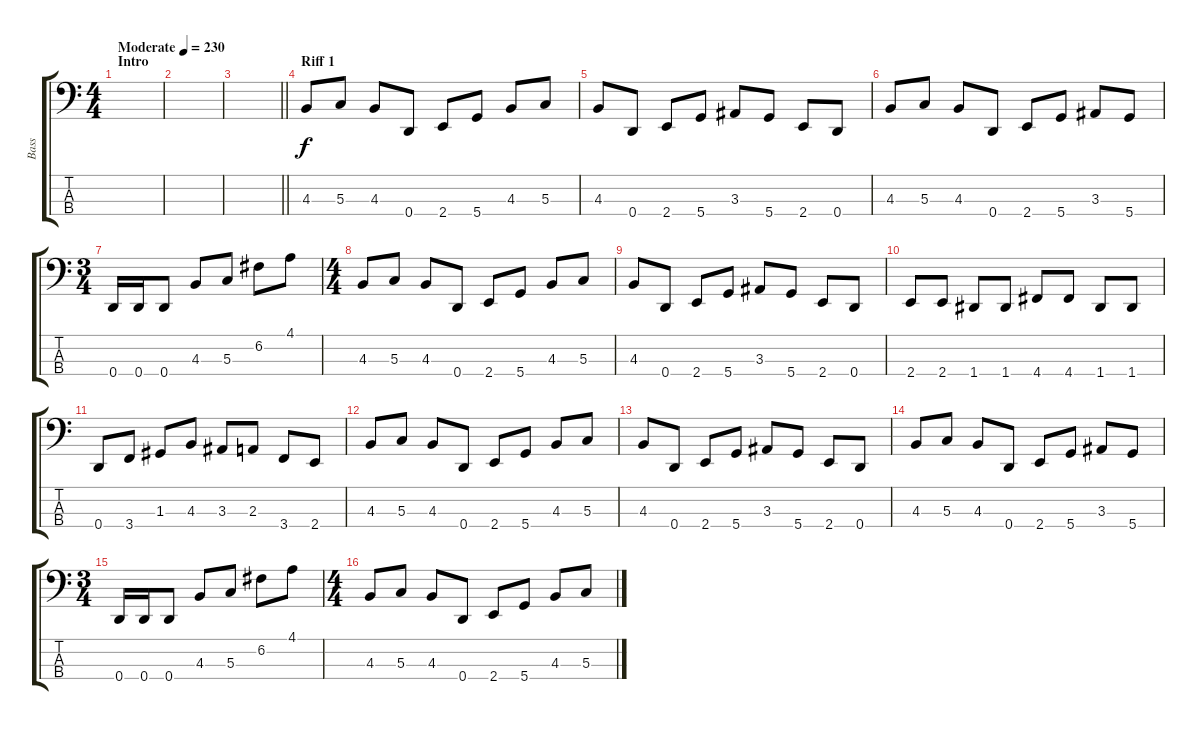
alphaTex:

\track ("Bass" "Bass") {instrument electricbassfinger}
\staff {score tabs}
\tuning (F2 C2 G1 D1) {hide}
\ts (4 4)
\section ("" "Intro")
\tempo (230 "Moderate")
\clef f4
\ks c
|
|
\barLineRight lightlight
|
\section ("" "Riff 1")
4.3.8 5.3.8 4.3.8 0.4.8 2.4.8 5.4.8 4.3.8 5.3.8 |
4.3.8 0.4.8 2.4.8 5.4.8 3.3.8 5.4.8 2.4.8 0.4.8 |
4.3.8 5.3.8 4.3.8 0.4.8 2.4.8 5.4.8 3.3.8 5.4.8 |
\ts (3 4)
0.4.16 0.4.16 0.4.8 4.3.8 5.3.8 6.2.8 4.1.8 |
\ts (4 4)
4.3.8 5.3.8 4.3.8 0.4.8 2.4.8 5.4.8 4.3.8 5.3.8 |
4.3.8 0.4.8 2.4.8 5.4.8 3.3.8 5.4.8 2.4.8 0.4.8 |
2.4.8 2.4.8 1.4.8 1.4.8 4.4.8 4.4.8 1.4.8 1.4.8 |
0.4.8 3.4.8 1.3.8 4.3.8 3.3.8 2.3.8 3.4.8 2.4.8 |
4.3.8 5.3.8 4.3.8 0.4.8 2.4.8 5.4.8 4.3.8 5.3.8 |
4.3.8 0.4.8 2.4.8 5.4.8 3.3.8 5.4.8 2.4.8 0.4.8 |
4.3.8 5.3.8 4.3.8 0.4.8 2.4.8 5.4.8 3.3.8 5.4.8 |
\ts (3 4)
0.4.16 0.4.16 0.4.8 4.3.8 5.3.8 6.2.8 4.1.8 |
\ts (4 4)
4.3.8 5.3.8 4.3.8 0.4.8 2.4.8 5.4.8 4.3.8 5.3.8
